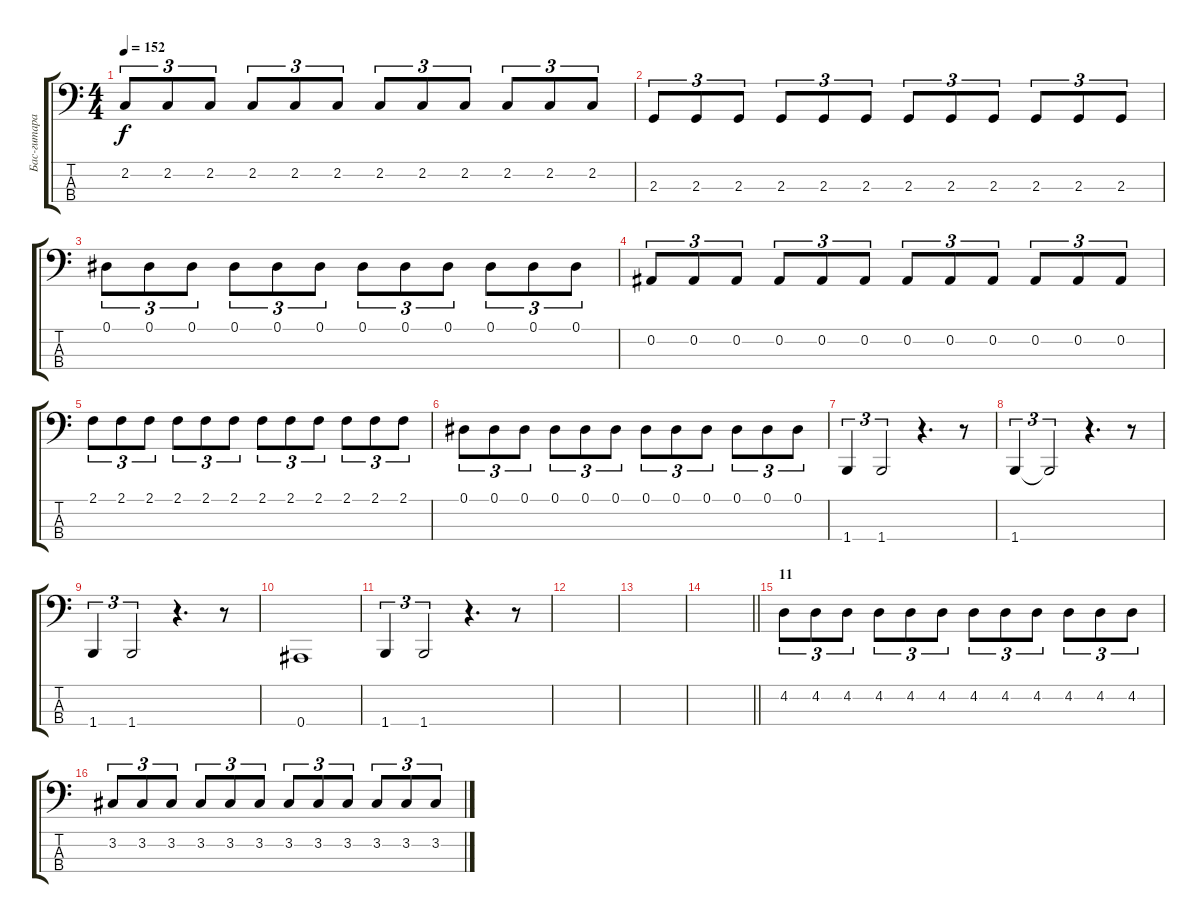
\track ("Бас-гитара" "Бас-гитара") {instrument electricbasspick}
\staff {score tabs}
\tuning (Eb2 Bb1 F1 Bb0) {hide}
\ts (4 4)
\tempo 152
\clef f4
\ks c
2.2.8{tu (3 2) dy f} 2.2.8{tu (3 2)} 2.2.8{tu (3 2)} 2.2.8{tu (3 2)} 2.2.8{tu (3 2)} 2.2.8{tu (3 2)} 2.2.8{tu (3 2)} 2.2.8{tu (3 2)} 2.2.8{tu (3 2)} 2.2.8{tu (3 2)} 2.2.8{tu (3 2)} 2.2.8{tu (3 2)} |
2.3.8{tu (3 2)} 2.3.8{tu (3 2)} 2.3.8{tu (3 2)} 2.3.8{tu (3 2)} 2.3.8{tu (3 2)} 2.3.8{tu (3 2)} 2.3.8{tu (3 2)} 2.3.8{tu (3 2)} 2.3.8{tu (3 2)} 2.3.8{tu (3 2)} 2.3.8{tu (3 2)} 2.3.8{tu (3 2)} |
0.1.8{tu (3 2)} 0.1.8{tu (3 2)} 0.1.8{tu (3 2)} 0.1.8{tu (3 2)} 0.1.8{tu (3 2)} 0.1.8{tu (3 2)} 0.1.8{tu (3 2)} 0.1.8{tu (3 2)} 0.1.8{tu (3 2)} 0.1.8{tu (3 2)} 0.1.8{tu (3 2)} 0.1.8{tu (3 2)} |
0.2.8{tu (3 2)} 0.2.8{tu (3 2)} 0.2.8{tu (3 2)} 0.2.8{tu (3 2)} 0.2.8{tu (3 2)} 0.2.8{tu (3 2)} 0.2.8{tu (3 2)} 0.2.8{tu (3 2)} 0.2.8{tu (3 2)} 0.2.8{tu (3 2)} 0.2.8{tu (3 2)} 0.2.8{tu (3 2)} |
2.1.8{tu (3 2)} 2.1.8{tu (3 2)} 2.1.8{tu (3 2)} 2.1.8{tu (3 2)} 2.1.8{tu (3 2)} 2.1.8{tu (3 2)} 2.1.8{tu (3 2)} 2.1.8{tu (3 2)} 2.1.8{tu (3 2)} 2.1.8{tu (3 2)} 2.1.8{tu (3 2)} 2.1.8{tu (3 2)} |
0.1.8{tu (3 2)} 0.1.8{tu (3 2)} 0.1.8{tu (3 2)} 0.1.8{tu (3 2)} 0.1.8{tu (3 2)} 0.1.8{tu (3 2)} 0.1.8{tu (3 2)} 0.1.8{tu (3 2)} 0.1.8{tu (3 2)} 0.1.8{tu (3 2)} 0.1.8{tu (3 2)} 0.1.8{tu (3 2)} |
1.4.4{tu (3 2)} 1.4.2{tu (3 2)} r.4{d} r.8 |
1.4.4{tu (3 2)} 1.4{t}.2{tu (3 2)} r.4{d} r.8 |
1.4.4{tu (3 2)} 1.4.2{tu (3 2)} r.4{d} r.8 |
0.4.1 |
1.4.4{tu (3 2)} 1.4.2{tu (3 2)} r.4{d} r.8 |
|
|
\barLineRight lightlight
|
\section ("" "11")
4.2.8{tu (3 2)} 4.2.8{tu (3 2)} 4.2.8{tu (3 2)} 4.2.8{tu (3 2)} 4.2.8{tu (3 2)} 4.2.8{tu (3 2)} 4.2.8{tu (3 2)} 4.2.8{tu (3 2)} 4.2.8{tu (3 2)} 4.2.8{tu (3 2)} 4.2.8{tu (3 2)} 4.2.8{tu (3 2)} |
3.2.8{tu (3 2)} 3.2.8{tu (3 2)} 3.2.8{tu (3 2)} 3.2.8{tu (3 2)} 3.2.8{tu (3 2)} 3.2.8{tu (3 2)} 3.2.8{tu (3 2)} 3.2.8{tu (3 2)} 3.2.8{tu (3 2)} 3.2.8{tu (3 2)} 3.2.8{tu (3 2)} 3.2.8{tu (3 2)}
